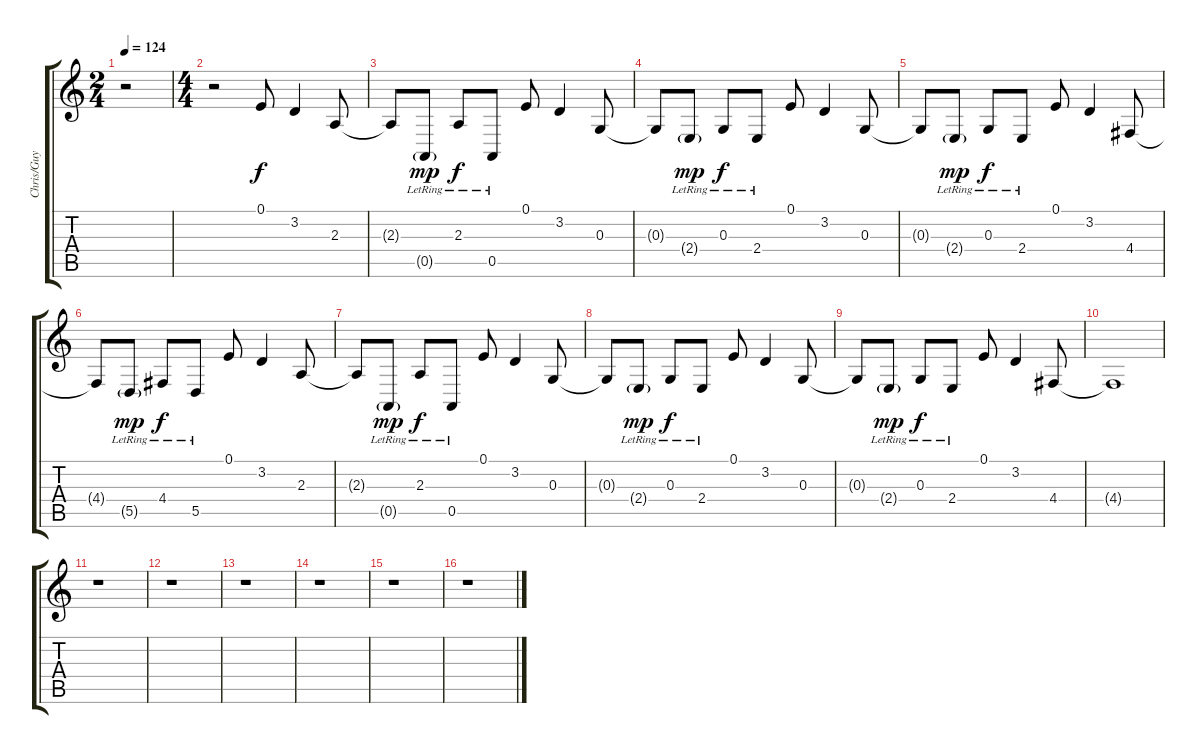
\track ("Chris/Guy (piano)" "Chris/Guy ") {instrument acousticgrandpiano}
\staff {score tabs}
\tuning (E4 B3 G3 D3 A2 E2) {hide}
\ts (2 4)
\tempo 124
\clef g2
\ks c
r.2{dy f instrument acousticgrandpiano} |
\ts (4 4)
r.2 0.1.8 3.2.4 2.3.8 |
2.3{t}.8 0.5{g lr}.8{dy mp} 2.3{lr}.8{dy f} 0.5{lr}.8 0.1.8 3.2.4 0.3.8 |
0.3{t}.8 2.4{g lr}.8{dy mp} 0.3{lr}.8{dy f} 2.4{lr}.8 0.1.8 3.2.4 0.3.8 |
0.3{t}.8 2.4{g lr}.8{dy mp} 0.3{lr}.8{dy f} 2.4{lr}.8 0.1.8 3.2.4 4.4.8 |
4.4{t}.8 5.5{g lr}.8{dy mp} 4.4{lr}.8{dy f} 5.5{lr}.8 0.1.8 3.2.4 2.3.8 |
2.3{t}.8 0.5{g lr}.8{dy mp} 2.3{lr}.8{dy f} 0.5{lr}.8 0.1.8 3.2.4 0.3.8 |
0.3{t}.8 2.4{g lr}.8{dy mp} 0.3{lr}.8{dy f} 2.4{lr}.8 0.1.8 3.2.4 0.3.8 |
0.3{t}.8 2.4{g lr}.8{dy mp} 0.3{lr}.8{dy f} 2.4{lr}.8 0.1.8 3.2.4 4.4.8 |
4.4{t}.1 |
r.1 |
r.1 |
r.1 |
r.1 |
r.1 |
r.1
